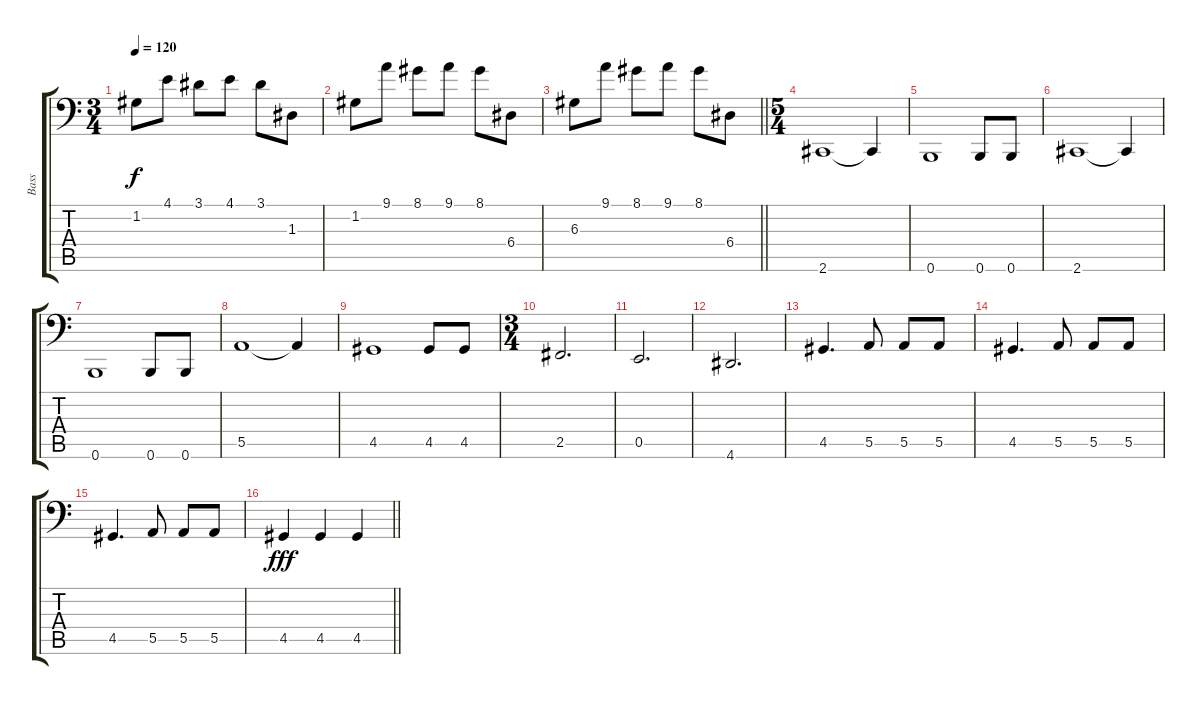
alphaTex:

\track ("Bass" "Bass") {instrument electricbassfinger}
\staff {score tabs}
\tuning (C3 G2 D2 A1 E1 B0) {hide}
\ts (3 4)
\tempo 120
\clef f4
\ks c
1.2.8{dy f} 4.1.8 3.1.8 4.1.8 3.1.8 1.3.8 |
1.2.8 9.1.8 8.1.8 9.1.8 8.1.8 6.4.8 |
\barLineRight lightlight
6.3.8 9.1.8 8.1.8 9.1.8 8.1.8 6.4.8 |
\ts (5 4)
2.6.1 2.6{t}.4 |
0.6.1 0.6.8 0.6.8 |
2.6.1 2.6{t}.4 |
0.6.1 0.6.8 0.6.8 |
5.5.1 5.5{t}.4 |
4.5.1 4.5.8 4.5.8 |
\ts (3 4)
2.5.2{d} |
0.5.2{d} |
4.6.2{d} |
4.5.4{d} 5.5.8 5.5.8 5.5.8 |
4.5.4{d} 5.5.8 5.5.8 5.5.8 |
4.5.4{d} 5.5.8 5.5.8 5.5.8 |
\barLineRight lightlight
4.5.4{dy fff} 4.5.4 4.5.4
